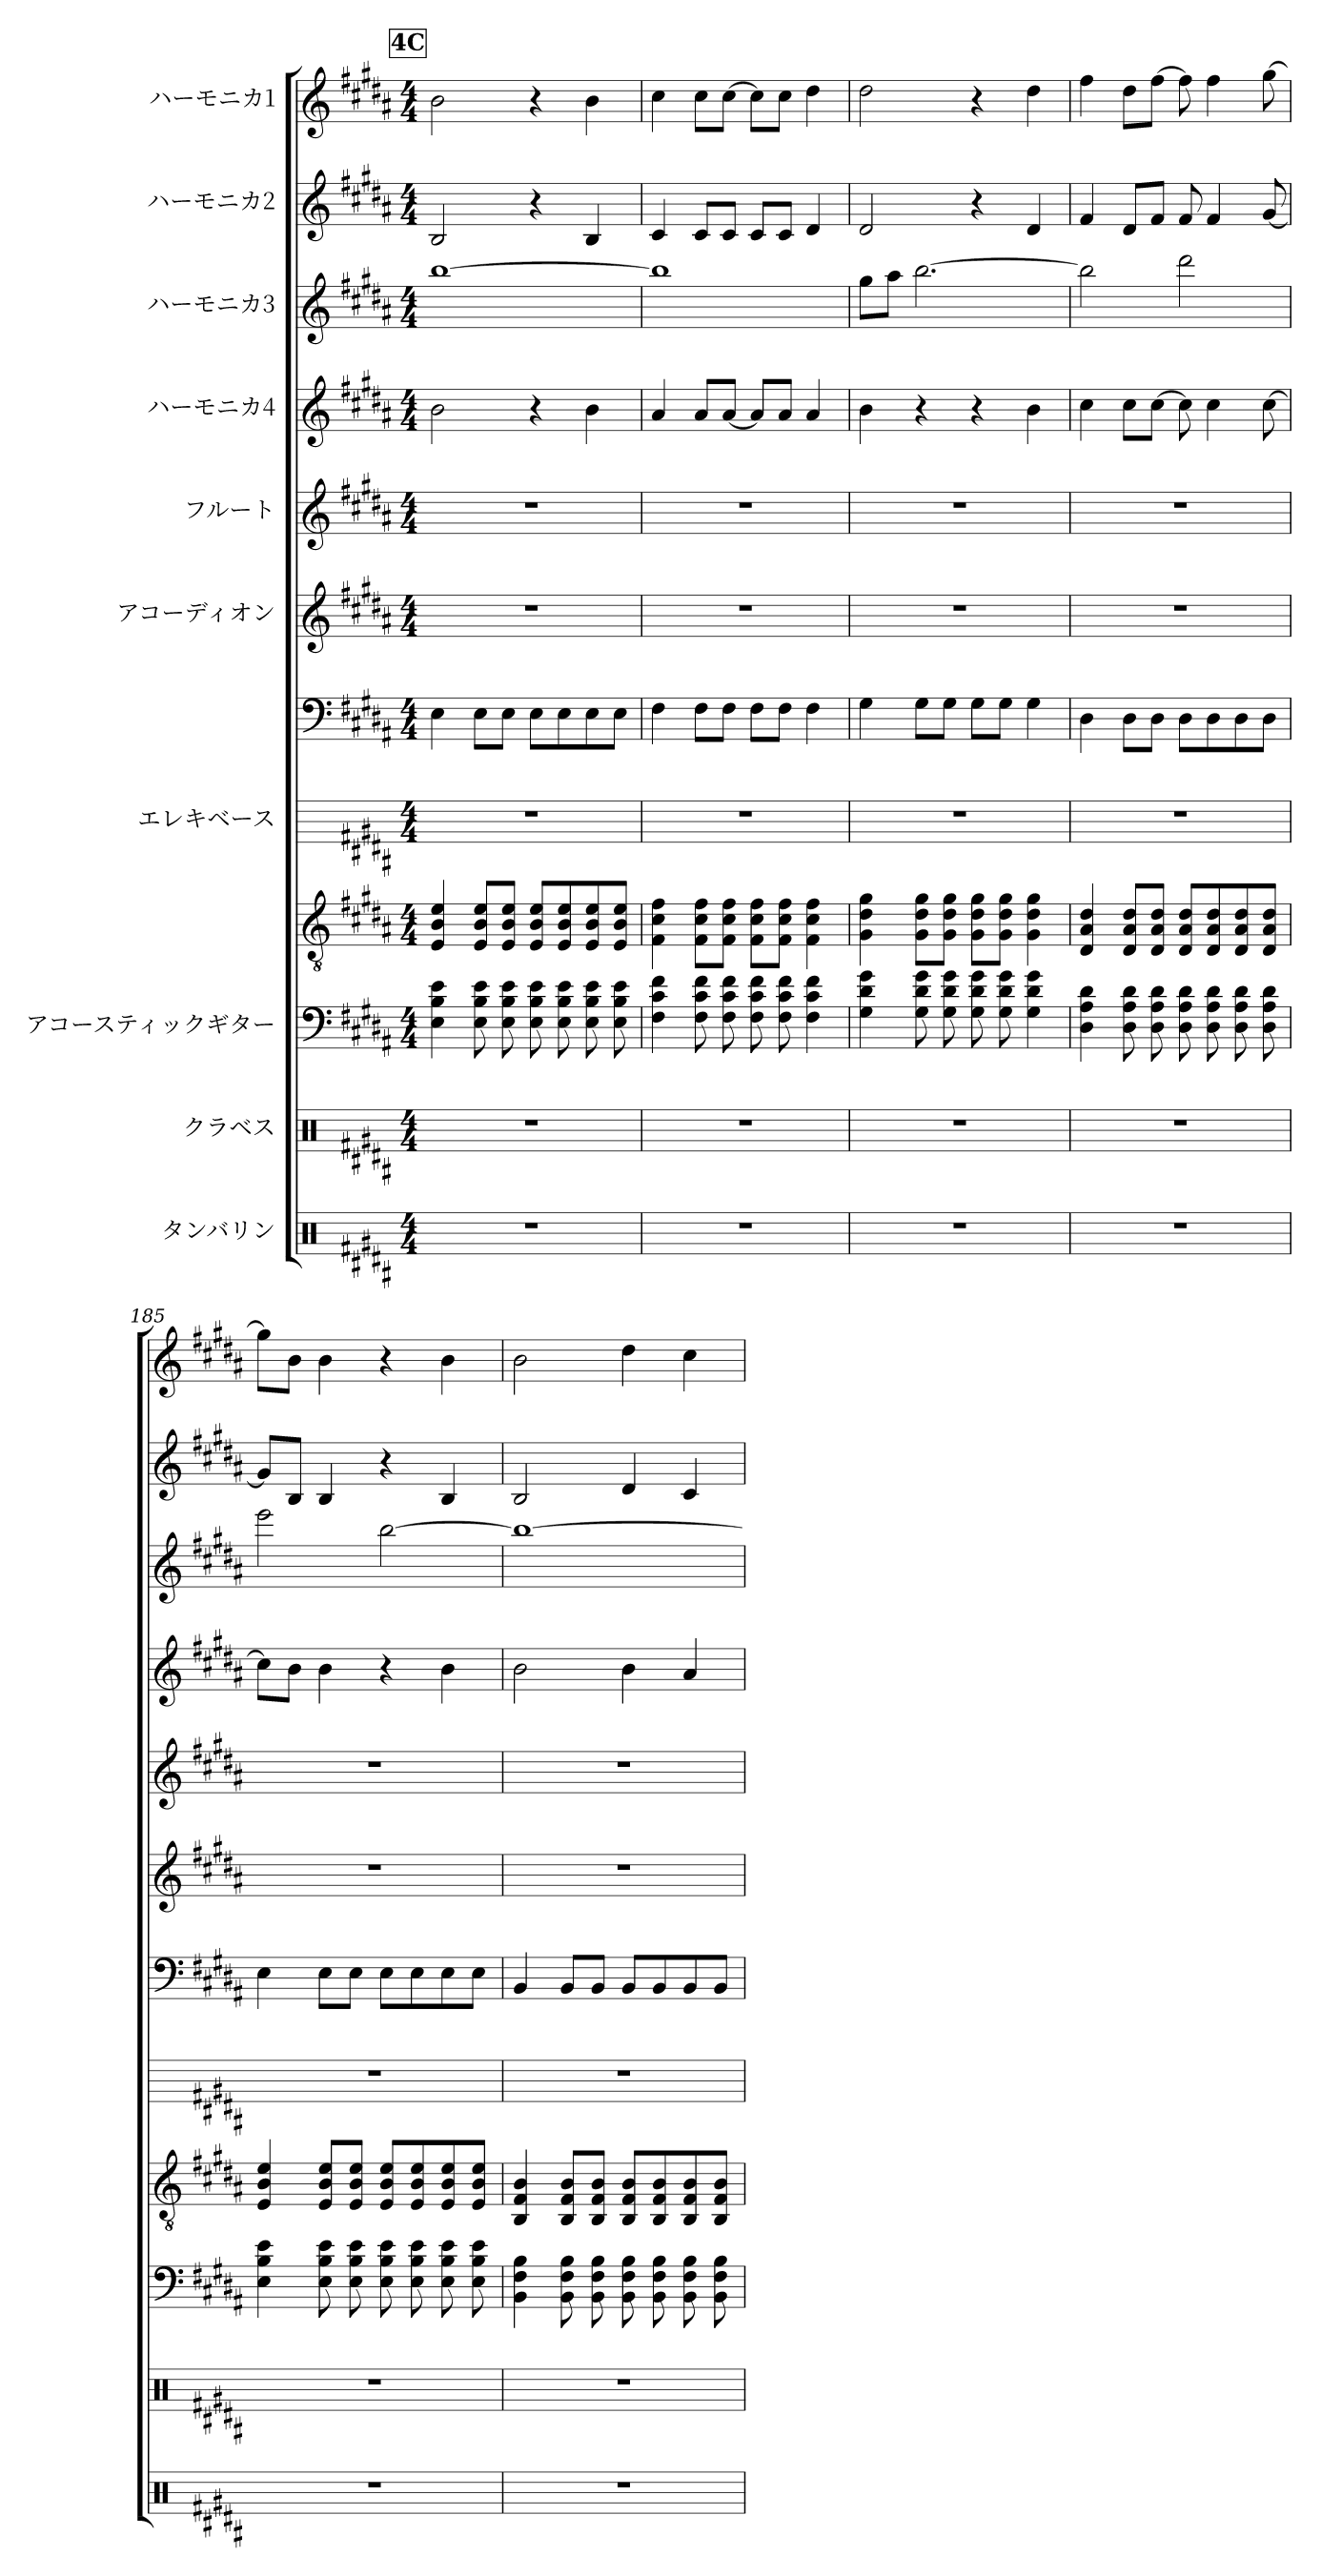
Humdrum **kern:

**kern	**kern	**kern	**kern	**kern	**kern	**kern	**kern	**kern	**kern	**kern	**kern
*part10	*part9	*part8	*part8	*part7	*part7	*part6	*part5	*part4	*part3	*part2	*part1
*staff12	*staff11	*staff10	*staff9	*staff8	*staff7	*staff6	*staff5	*staff4	*staff3	*staff2	*staff1
*I"タンバリン	*I"クラベス	*I"アコースティックギター	*	*I"エレキベース	*	*I"アコーディオン	*I"フルート	*I"ハーモニカ4	*I"ハーモニカ3	*I"ハーモニカ2	*I"ハーモニカ1
*clefX	*clefX	*	*clefGv2	*	*clefF4	*clefG2	*clefG2	*clefG2	*clefG2	*clefG2	*clefG2
*	*	*	*	*ITrd7c12	*ITrd7c12	*	*	*	*	*	*
*k[f#c#g#d#a#]	*k[f#c#g#d#a#]	*k[f#c#g#d#a#]	*k[f#c#g#d#a#]	*k[f#c#g#d#a#]	*k[f#c#g#d#a#]	*k[f#c#g#d#a#]	*k[f#c#g#d#a#]	*k[f#c#g#d#a#]	*k[f#c#g#d#a#]	*k[f#c#g#d#a#]	*k[f#c#g#d#a#]
*M4/4	*M4/4	*M4/4	*M4/4	*M4/4	*M4/4	*M4/4	*M4/4	*M4/4	*M4/4	*M4/4	*M4/4
!!LO:REH:place=s1:a:B:fs=14:t=4C
=181	=181	=181	=181	=181	=181	=181	=181	=181	=181	=181	=181
1r	1r	4E 4B 4e	4E/ 4B/ 4e/	1r	4EE\	1r	1r	2b\	[1bb	2B/	2b\
.	.	8E 8B 8e	8E/ 8B/ 8e/L	.	8EE\L	.	.	.	.	.	.
.	.	8E 8B 8e	8E/ 8B/ 8e/J	.	8EE\J	.	.	.	.	.	.
.	.	8E 8B 8e	8E/ 8B/ 8e/L	.	8EE\L	.	.	4r	.	4r	4r
.	.	8E 8B 8e	8E/ 8B/ 8e/	.	8EE\	.	.	.	.	.	.
.	.	8E 8B 8e	8E/ 8B/ 8e/	.	8EE\	.	.	4b\	.	4B/	4b\
.	.	8E 8B 8e	8E/ 8B/ 8e/J	.	8EE\J	.	.	.	.	.	.
=182	=182	=182	=182	=182	=182	=182	=182	=182	=182	=182	=182
1r	1r	4F# 4c# 4f#	4F#\ 4c#\ 4f#\	1r	4FF#\	1r	1r	4a#/	1bb]	4c#/	4cc#\
.	.	8F# 8c# 8f#	8F#\ 8c#\ 8f#\L	.	8FF#\L	.	.	8a#/L	.	8c#/L	8cc#\L
.	.	8F# 8c# 8f#	8F#\ 8c#\ 8f#\J	.	8FF#\J	.	.	[8a#/J	.	8c#/J	[8cc#\J
.	.	8F# 8c# 8f#	8F#\ 8c#\ 8f#\L	.	8FF#\L	.	.	8a#/L]	.	8c#/L	8cc#\L]
.	.	8F# 8c# 8f#	8F#\ 8c#\ 8f#\J	.	8FF#\J	.	.	8a#/J	.	8c#/J	8cc#\J
.	.	4F# 4c# 4f#	4F#\ 4c#\ 4f#\	.	4FF#\	.	.	4a#/	.	4d#/	4dd#\
=183	=183	=183	=183	=183	=183	=183	=183	=183	=183	=183	=183
1r	1r	4G# 4d# 4g#	4G#\ 4d#\ 4g#\	1r	4GG#\	1r	1r	4b\	8gg#\L	2d#/	2dd#\
.	.	.	.	.	.	.	.	.	8aa#\J	.	.
.	.	8G# 8d# 8g#	8G#\ 8d#\ 8g#\L	.	8GG#\L	.	.	4r	[2.bb\	.	.
.	.	8G# 8d# 8g#	8G#\ 8d#\ 8g#\J	.	8GG#\J	.	.	.	.	.	.
.	.	8G# 8d# 8g#	8G#\ 8d#\ 8g#\L	.	8GG#\L	.	.	4r	.	4r	4r
.	.	8G# 8d# 8g#	8G#\ 8d#\ 8g#\J	.	8GG#\J	.	.	.	.	.	.
.	.	4G# 4d# 4g#	4G#\ 4d#\ 4g#\	.	4GG#\	.	.	4b\	.	4d#/	4dd#\
!!LO:PB:g=z
=184	=184	=184	=184	=184	=184	=184	=184	=184	=184	=184	=184
1r	1r	4D# 4A# 4d#	4D#/ 4A#/ 4d#/	1r	4DD#\	1r	1r	4cc#\	2bb\]	4f#/	4ff#\
.	.	8D# 8A# 8d#	8D#/ 8A#/ 8d#/L	.	8DD#\L	.	.	8cc#\L	.	8d#/L	8dd#\L
.	.	8D# 8A# 8d#	8D#/ 8A#/ 8d#/J	.	8DD#\J	.	.	[8cc#\J	.	8f#/J	[8ff#\J
.	.	8D# 8A# 8d#	8D#/ 8A#/ 8d#/L	.	8DD#\L	.	.	8cc#\]	2ddd#\	8f#/	8ff#\]
.	.	8D# 8A# 8d#	8D#/ 8A#/ 8d#/	.	8DD#\	.	.	4cc#\	.	4f#/	4ff#\
.	.	8D# 8A# 8d#	8D#/ 8A#/ 8d#/	.	8DD#\	.	.	.	.	.	.
.	.	8D# 8A# 8d#	8D#/ 8A#/ 8d#/J	.	8DD#\J	.	.	[8cc#\	.	[8g#/	[8gg#\
=185	=185	=185	=185	=185	=185	=185	=185	=185	=185	=185	=185
1r	1r	4E 4B 4e	4E/ 4B/ 4e/	1r	4EE\	1r	1r	8cc#\L]	2eee\	8g#/L]	8gg#\L]
.	.	.	.	.	.	.	.	8b\J	.	8B/J	8b\J
.	.	8E 8B 8e	8E/ 8B/ 8e/L	.	8EE\L	.	.	4b\	.	4B/	4b\
.	.	8E 8B 8e	8E/ 8B/ 8e/J	.	8EE\J	.	.	.	.	.	.
.	.	8E 8B 8e	8E/ 8B/ 8e/L	.	8EE\L	.	.	4r	[2bb\	4r	4r
.	.	8E 8B 8e	8E/ 8B/ 8e/	.	8EE\	.	.	.	.	.	.
.	.	8E 8B 8e	8E/ 8B/ 8e/	.	8EE\	.	.	4b\	.	4B/	4b\
.	.	8E 8B 8e	8E/ 8B/ 8e/J	.	8EE\J	.	.	.	.	.	.
=186	=186	=186	=186	=186	=186	=186	=186	=186	=186	=186	=186
1r	1r	4BB 4F# 4B	4BB/ 4F#/ 4B/	1r	4BBB/	1r	1r	2b\	1bb_	2B/	2b\
.	.	8BB 8F# 8B	8BB/ 8F#/ 8B/L	.	8BBB/L	.	.	.	.	.	.
.	.	8BB 8F# 8B	8BB/ 8F#/ 8B/J	.	8BBB/J	.	.	.	.	.	.
.	.	8BB 8F# 8B	8BB/ 8F#/ 8B/L	.	8BBB/L	.	.	4b\	.	4d#/	4dd#\
.	.	8BB 8F# 8B	8BB/ 8F#/ 8B/	.	8BBB/	.	.	.	.	.	.
.	.	8BB 8F# 8B	8BB/ 8F#/ 8B/	.	8BBB/	.	.	4a#/	.	4c#/	4cc#\
.	.	8BB 8F# 8B	8BB/ 8F#/ 8B/J	.	8BBB/J	.	.	.	.	.	.
=	=	=	=	=	=	=	=	=	=	=	=
*-	*-	*-	*-	*-	*-	*-	*-	*-	*-	*-	*-
